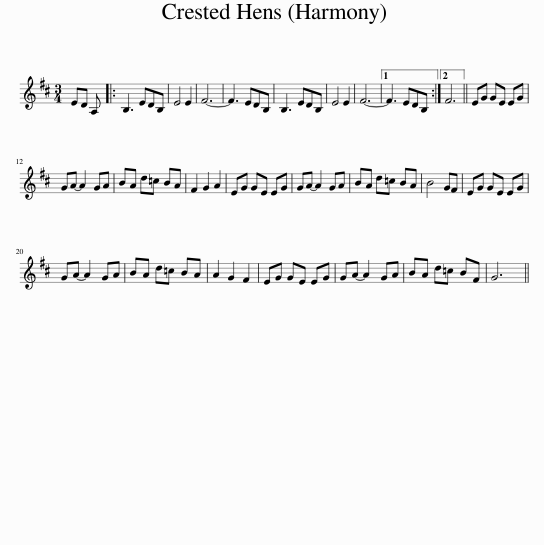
X:1
L:1/8
M:3/4
I:linebreak $
K:Bmin
V:1 treble
V:1
 ED A, |: B,3 EDB, | E4 E2 | F6- | F3 EDB, | %5
 B,3 EDB, | E4 E2 | F6- |1 F3 EDB, :|2 F6 || %10
 EG GE EG |$ GA- A2 GA | BA d=c BA | F2 G2 A2 | EG GE EG | %15
 GA- A2 GA | BA d=c BA | B4 GF | EG GE EG |$ GA- A2 GA | %20
 BA d=c BA | A2 G2 F2 | EG GE EG | GA- A2 GA | BA d=c BF | %25
 G6 || %26
